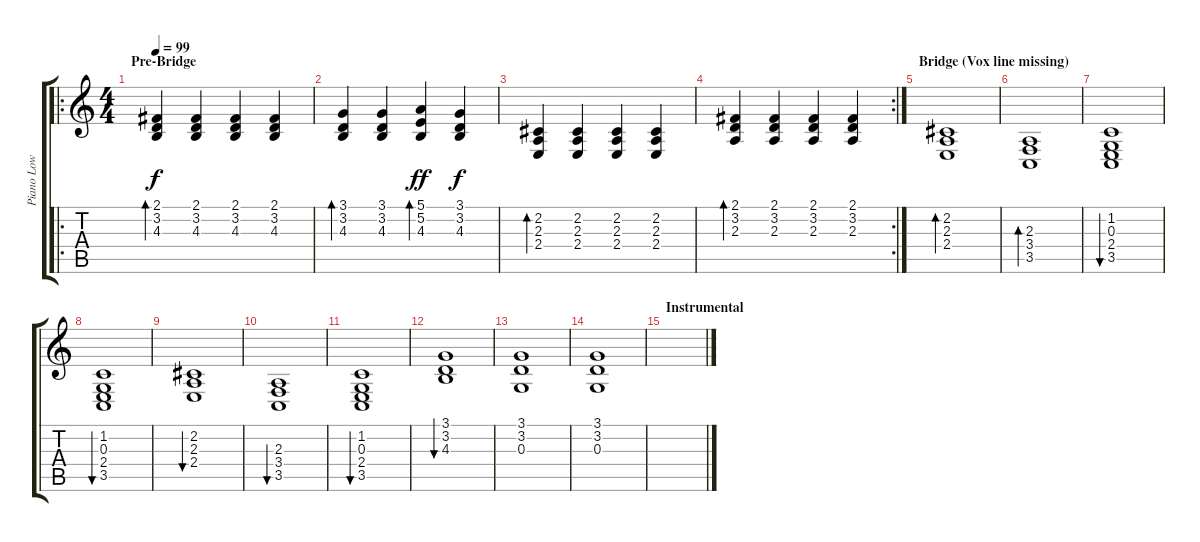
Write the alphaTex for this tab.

\track ("Piano Low" "Piano Low") {instrument brightacousticpiano}
\staff {score tabs}
\tuning (E4 B3 G3 D3 A2 E2) {hide}
\ro
\ts (4 4)
\section ("" "Pre-Bridge")
\tempo 99
\clef g2
\ks c
(2.1 3.2 4.3).4{bd 120 dy f} (2.1 3.2 4.3).4 (2.1 3.2 4.3).4 (2.1 3.2 4.3).4 |
(3.1 3.2 4.3).4{bd 120} (3.1 3.2 4.3).4 (5.1 5.2 4.3).4{bd 60 dy ff} (3.1 3.2 4.3).4{dy f} |
(2.2 2.3 2.4).4{bd 60} (2.2 2.3 2.4).4 (2.2 2.3 2.4).4 (2.2 2.3 2.4).4 |
\rc 2
(2.1 3.2 2.3).4{bd 60} (2.1 3.2 2.3).4 (2.1 3.2 2.3).4 (2.1 3.2 2.3).4 |
\section ("" "Bridge (Vox line missing)")
(2.2 2.3 2.4).1{bd 60} |
(2.3 3.4 3.5).1{bd 60} |
(1.2 0.3 2.4 3.5).1{bu 60} |
(1.2 0.3 2.4 3.5).1{bu 60} |
(2.2 2.3 2.4).1{bu 60} |
(2.3 3.4 3.5).1{bu 60} |
(1.2 0.3 2.4 3.5).1{bu 60} |
(3.1 3.2 4.3).1{bu 60} |
(3.1 3.2 0.3).1 |
(3.1 3.2 0.3).1 |
\section ("" "Instrumental")
